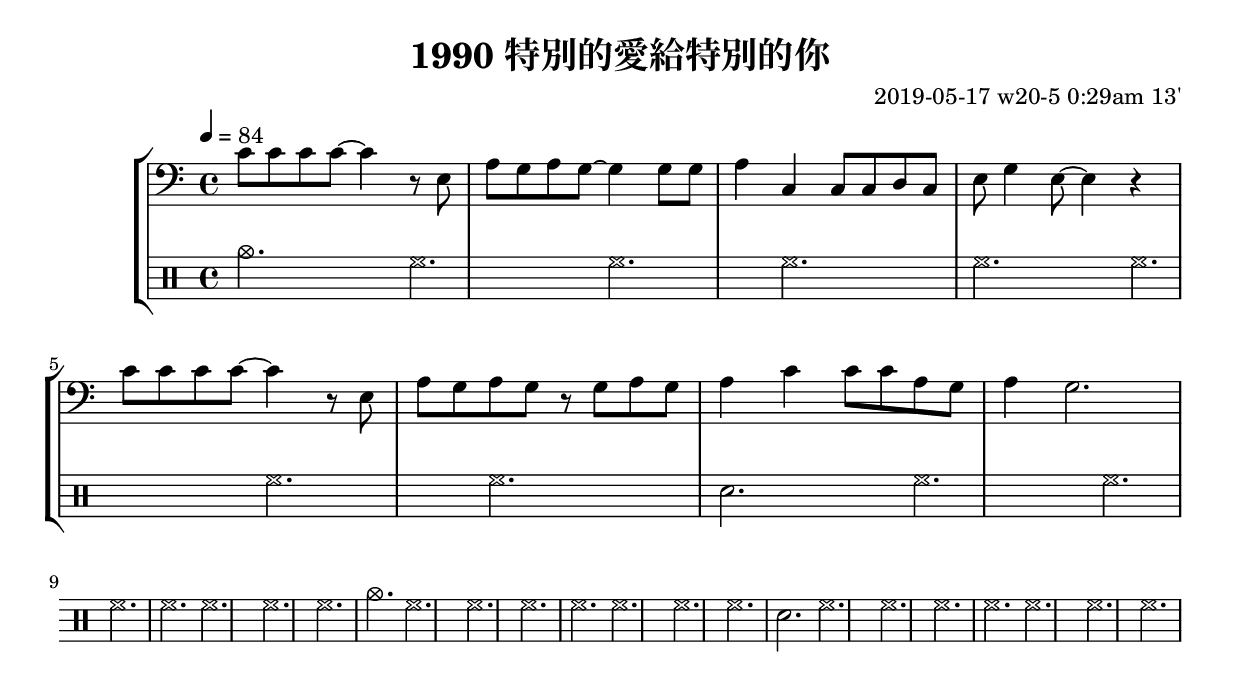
\header {
  title = "1990 特別的愛給特別的你"
  composer = "2019-05-17 w20-5 0:29am 13'"
}
\language english

repeatTimes = 1
%60s/84 beats * 9 bars*4 beats per bar*10 times = 0.7 * 360

melodyOne = {
c'8 c' c' c' ~ c'4 r8 e|
    a g a g~ g4 

    g8 g |
    a4 c c8 c d c|
    e g4 e8~ e4 r |
    }

melodyTwo = {
c'8 c' c' c' ~ c'4 r8 e| 
    a g a g r g a g
    a4 c' c'8 c' a g
    a4 g2.%~ | g1 |
    }


%2019/08/14 w33/3 3:45am
metronome = \drummode{
 crashcymbal hh hh hh |
 hh hh hh hh |
 sn hh hh hh |
 hh hh hh hh |
 cymc hh hh hh |
 hh hh hh hh |
 sn hh hh hh |
 hh hh hh hh |
 %hh hh hh hh |




}

brokenChord =  \transpose c c' {
  c e g e |
  c e g e |
  c e g e |
  c e g e |
  c e g e |
  c e g e |
  c e g e |
  c e g e |
  % c e g e |

  


}

#(define (myDynamics dynamic)
    (if (equal? dynamic "rfz")
      0.9
      (default-dynamic-absolute-volume dynamic)))



\score {
  \new StaffGroup <<



  %as

  %2019/08/15 w32/4 11:52am
  %\new Staff \with {midiInstrument = #"acoustic guitar (steel)"}
 % \new Staff \with {midiInstrument = #"overdriven guitar"}
  %\new Staff \with {midiInstrument = #"flute"}

 % \set Score.dynamicAbsoluteVolumeFunction = #myDynamics
  %\relative c'
   
   \transpose c c{
  {
   \key c \major
    \clef bass
    \tempo 4=84
  \repeat unfold \repeatTimes 
    \melodyOne \break
    \melodyTwo \break

    }
  
  }


  

  \drums {\repeat unfold \repeatTimes \metronome}
  
  %\new Staff {\repeat unfold \repeatTimes \brokenChord}
  >>

  \layout {}
  \midi {}
}